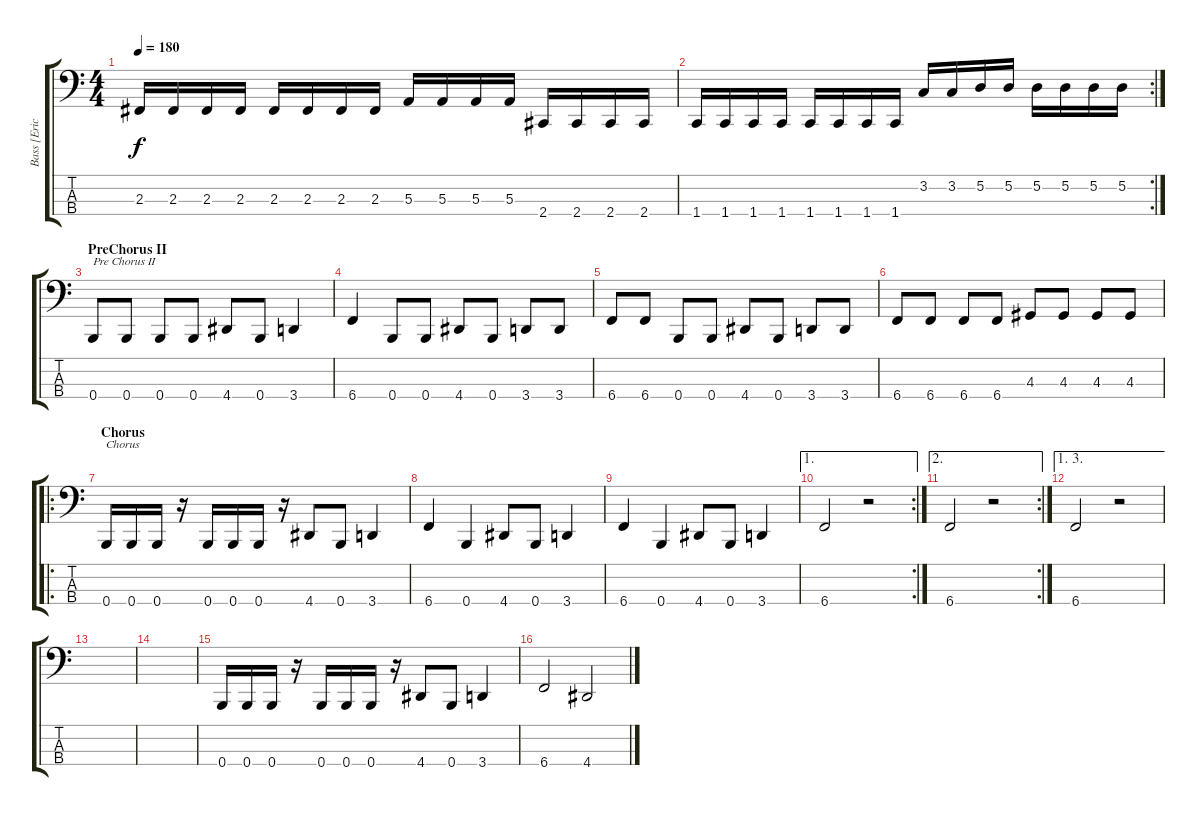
\track ("Bass [Eric Langlois]" "Bass [Eric") {instrument electricbasspick}
\staff {score tabs}
\tuning (D2 A1 E1 B0) {hide}
\ts (4 4)
\tempo 180
\clef f4
\ks c
2.3.16{dy f} 2.3.16 2.3.16 2.3.16 2.3.16 2.3.16 2.3.16 2.3.16 5.3.16 5.3.16 5.3.16 5.3.16 2.4.16 2.4.16 2.4.16 2.4.16 |
\rc 2
1.4.16 1.4.16 1.4.16 1.4.16 1.4.16 1.4.16 1.4.16 1.4.16 3.2.16 3.2.16 5.2.16 5.2.16 5.2.16 5.2.16 5.2.16 5.2.16 |
\section ("" "PreChorus II")
0.4.8{txt "Pre Chorus II"} 0.4.8 0.4.8 0.4.8 4.4.8 0.4.8 3.4.4 |
6.4.4 0.4.8 0.4.8 4.4.8 0.4.8 3.4.8 3.4.8 |
6.4.8 6.4.8 0.4.8 0.4.8 4.4.8 0.4.8 3.4.8 3.4.8 |
6.4.8 6.4.8 6.4.8 6.4.8 4.3.8 4.3.8 4.3.8 4.3.8 |
\ro
\section ("" "Chorus")
0.4.16{txt "Chorus"} 0.4.16 0.4.16 r.16 0.4.16 0.4.16 0.4.16 r.16 4.4.8 0.4.8 3.4.4 |
6.4.4 0.4.4 4.4.8 0.4.8 3.4.4 |
6.4.4 0.4.4 4.4.8 0.4.8 3.4.4 |
\ae 1
\rc 2
6.4.2 r.2 |
\ae 2
\rc 2
6.4.2 r.2 |
\ae (1 3)
6.4.2 r.2 |
|
|
0.4.16 0.4.16 0.4.16 r.16 0.4.16 0.4.16 0.4.16 r.16 4.4.8 0.4.8 3.4.4 |
6.4.2 4.4.2
